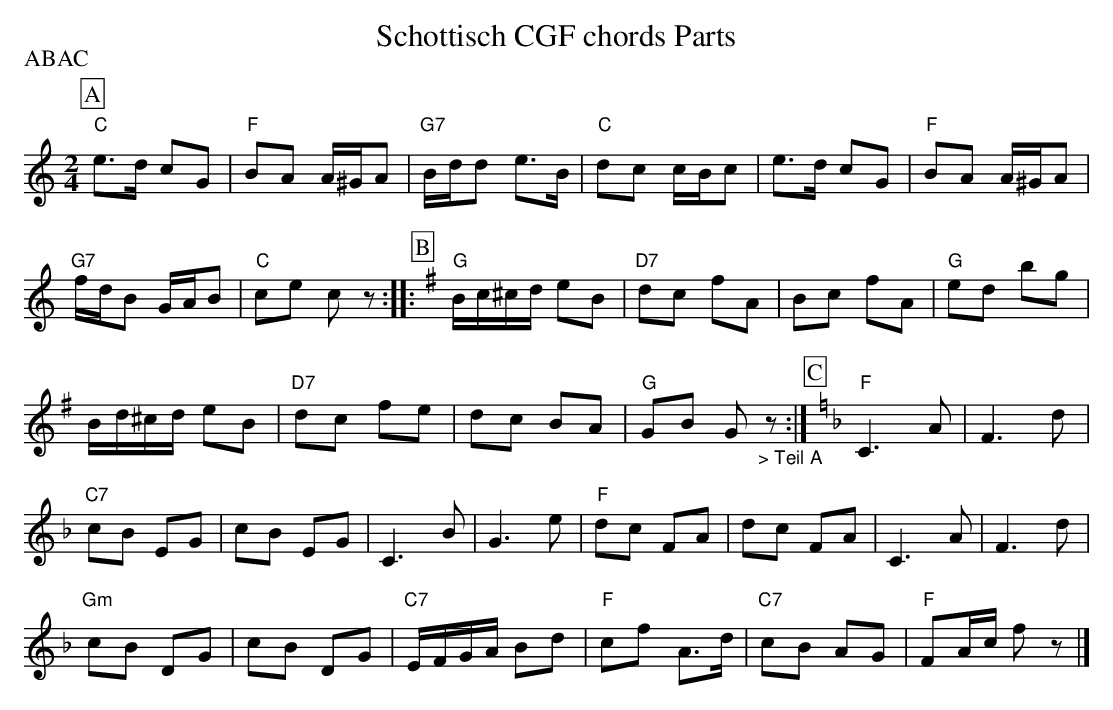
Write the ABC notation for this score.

X:1
T:Schottisch CGF chords Parts
P:ABAC
M:2/4
L:1/8
K:Cmaj%%MIDI gchordon
[P:A] "C"e>d cG | "F"BA A/2^G/2A | "G7"B/2d/2d e>B | "C"dc c/2B/2c | e>d cG | "F"BA A/2^G/2A |
"G7"f/2d/2B G/2A/2B | "C"ce cz :: [P:B] [K:Gmaj] "G"B/2c/2^c/2d/2 eB | "D7"dc fA | Bc fA | "G"ed bg |
B/2d/2^c/2d/2 eB | "D7"dc fe | dc BA | "G"GB G"_> Teil A"z :| [P:C] [K:Fmaj] "F"C3A | F3d |
"C7"cB EG | cB EG | C3B | G3e | "F"dc FA | dc FA | C3A | F3d |
"Gm"cB DG | cB DG | "C7"E/2F/2G/2A/2 Bd | "F"cf A>d | "C7"cB AG | "F"FA/2c/2 fz |]
